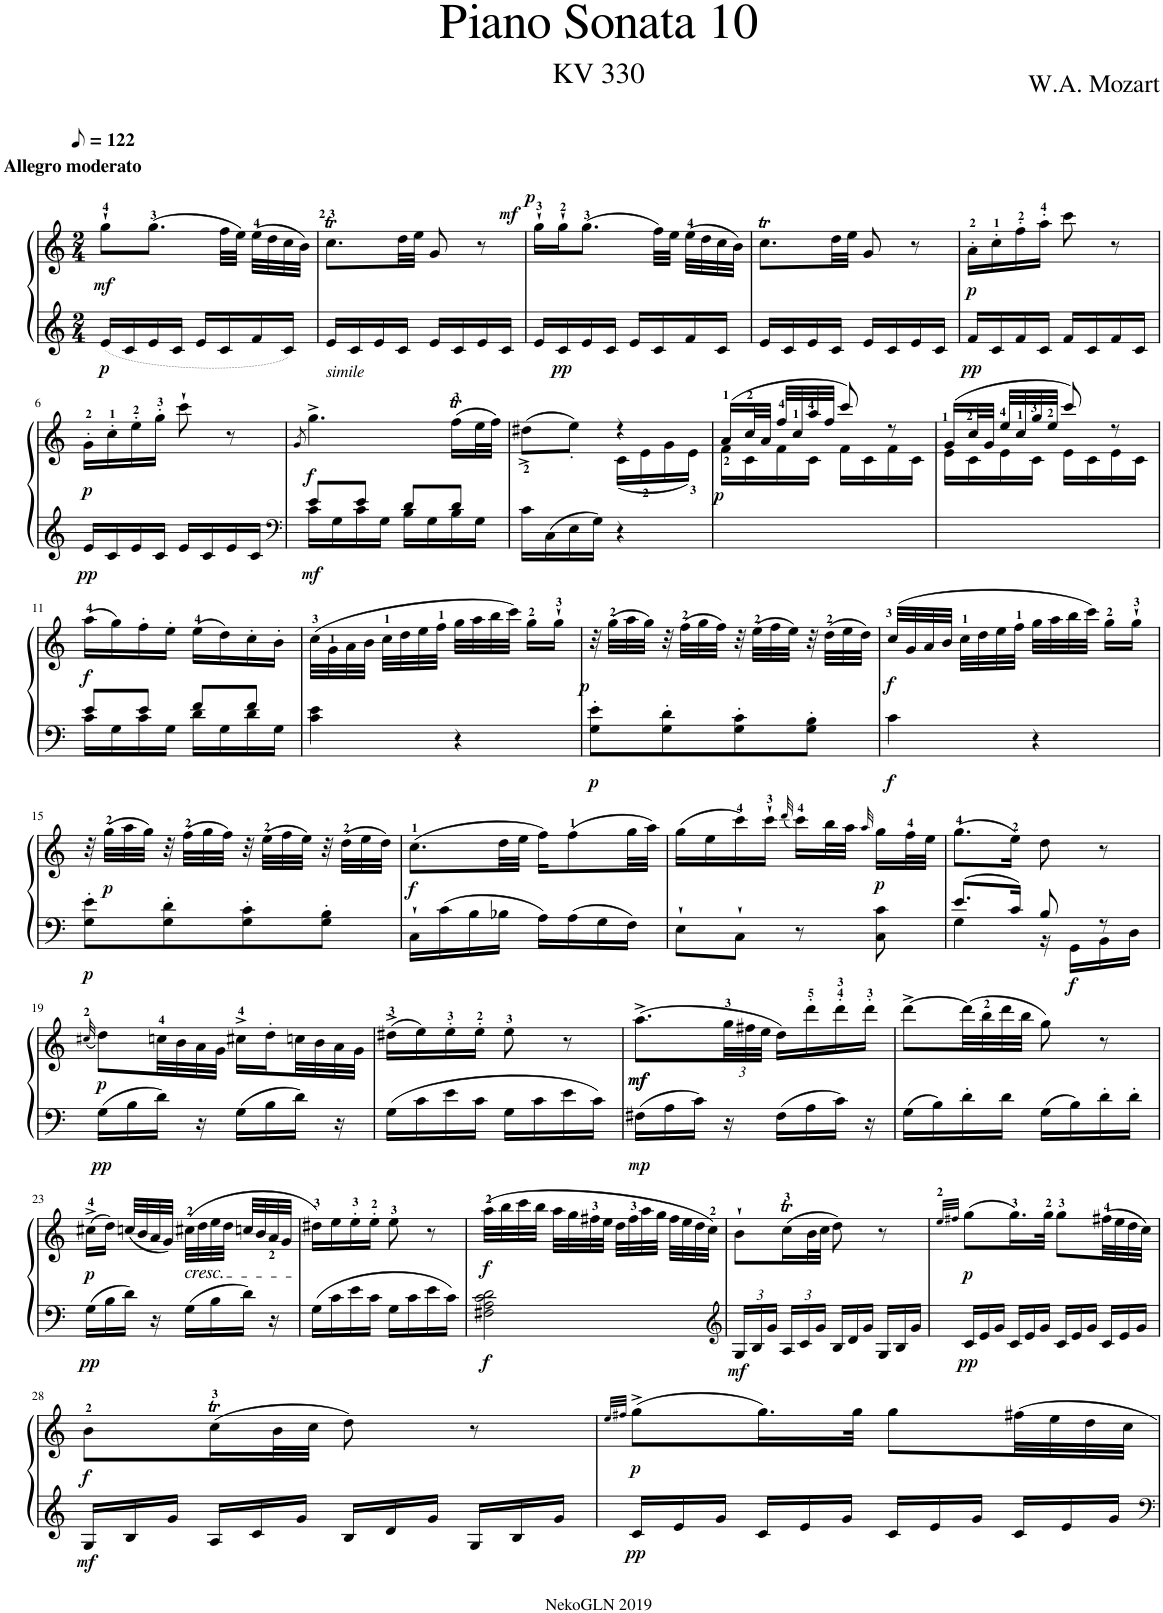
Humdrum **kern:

**kern	**kern	**dynam
*part1	*part1	*part1
*staff2	*staff1	*staff1/2
*I"Piano	*	*
*I'Pno.	*	*
*clefG2	*clefG2	*
*k[]	*k[]	*
*M2/4	*M2/4	*
*MM61	*MM61	*
=1	=1	=1
!	!LO:TX:a:B:t=Allegro moderato	!
!	!	!LO:DY:b=2
!	!	!LO:DY:n=1:b
16e/LL	8gg`\L	p mf
16c/	.	.
16e/	(8.gg\J	.
16c/JJ	.	.
16e/LL	.	.
16c/	32ff\LLL	.
.	32ee\JJJ)	.
16f/	(32ee\LLL	.
.	32dd\	.
16c/JJ	32cc\	.
.	32b\JJJ)	.
=2	=2	=2
*	*^	*
!LO:TX:b:i:t=simile	!	!	!
16e/LL	8.ccT\L	4..ryy	.
16c/	.	.	.
16e/	.	.	.
16c/JJ	32dd\LL	.	.
.	32ee\JJJ	.	.
16e/LL	8g/	.	.
16c/	.	.	.
16e/	8r	.	.
!	!	!	!LO:DY:a
16c/JJ	.	16ryy	mf
=3	=3	=3	=3
!	!	!	!LO:DY:a
*	*v	*v	*
16e/LL	16gg`\LL	p
!	!	!LO:DY:b=2
16c/	16gg`\J	pp
16e/	(8.gg\J	.
16c/JJ	.	.
16e/LL	.	.
16c/	32ff\LLL)	.
.	32ee\JJJ	.
16f/	(32ee\LLL	.
.	32dd\	.
16c/JJ	32cc\	.
.	32b\JJJ)	.
=4	=4	=4
16e/LL	8.ccT\L	.
16c/	.	.
16e/	.	.
16c/JJ	32dd\LL	.
.	32ee\JJJ	.
16e/LL	8g/	.
16c/	.	.
16e/	8r	.
16c/JJ	.	.
=5	=5	=5
!	!	!LO:DY:b=2
!	!	!LO:DY:n=1:b
16f/LL	16a'\LL	pp p
16c/	16cc'\	.
16f/	16ff'\	.
16c/JJ	16aa'\JJ	.
16f/LL	8ccc\	.
16c/	.	.
16f/	8r	.
16c/JJ	.	.
!!LO:LB:g=z
=6	=6	=6
!	!	!LO:DY:b=2
!	!	!LO:DY:n=1:b
16e/LL	16g'\LL	pp p
16c/	16cc'\	.
16e/	16ee'\	.
16c/JJ	16gg'\JJ	.
16e/LL	8ccc`\	.
16c/	.	.
16e/	8r	.
16c/JJ	.	.
=7	=7	=7
*clefF4	*	*
.	8qg/	.
*^	*	*
!	!	!	!LO:DY:b=2
!	!	!	!LO:DY:n=1:b
8e/L	16c\LL	4.gg^\	mf f
.	16G\	.	.
8e/J	16c\	.	.
.	16G\JJ	.	.
8d/L	16B\LL	.	.
.	16G\	.	.
8d/J	16B\	(16ffT\LL	.
.	16G\JJ	32ee\L	.
.	.	32ff\JJJ)	.
*v	*v	*	*
=8	=8	=8
*	*^	*
16c\LL	4ryy	(>8dd#X^\L	.
16C\	.	.	.
16E\	.	8ee'\J)	.
16G\JJ	.	.	.
4r	4r	(16c\LL	.
.	.	16e\	.
.	.	16g\	.
.	.	16e\JJ)	.
=9	=9	=9	=9
!	!	!	!LO:DY:b
2ryy	(16a/LL	16f\LL	p
.	32cc/L	16c\	.
.	32a/JJJ	.	.
.	32ff/LLL	16f\	.
.	32cc/	.	.
.	32aa/	16c\JJ	.
.	32ff/JJJ	.	.
.	8ccc/)	16f\LL	.
.	.	16c\	.
.	8r	16f\	.
.	.	16c\JJ	.
=10	=10	=10	=10
2ryy	(16g/LL	16e\LL	.
.	32cc/L	16c\	.
.	32g/JJJ	.	.
.	32ee/LLL	16e\	.
.	32cc/	.	.
.	32gg/	16c\JJ	.
.	32ee/JJJ	.	.
.	8ccc/)	16e\LL	.
.	.	16c\	.
.	8r	16e\	.
.	.	16c\JJ	.
!!LO:LB:g=z
=11	=11	=11	=11
*^	*	*	*
!	!	!	!	!LO:DY:b
*	*	*v	*v	*
8e/L	16c\LL	(16aa\LL	f
.	16G\	16gg\)	.
8e/J	16c\	16ff'\	.
.	16G\JJ	16ee'\JJ	.
8f/L	16d\LL	(16ee\LL	.
.	16G\	16dd\)	.
8f/J	16d\	16cc'\	.
.	16G\JJ	16b'\JJ	.
*v	*v	*	*
=12	=12	=12
4c\ 4e\	(32cc\LLL	.
.	32g\	.
.	32a\	.
.	32b\JJJ	.
.	32cc\LLL	.
.	32dd\	.
.	32ee\	.
.	32ff\JJJ	.
4r	32gg\LLL	.
.	32aa\	.
.	32bb\	.
.	32ccc\JJJ)	.
.	16gg\LL	.
.	16gg`\JJ	.
=13	=13	=13
!	!	!LO:DY:b=2
!	!	!LO:DY:n=1:b
8G\' 8e\'L	32r	p p
.	(32gg\LLL	.
.	32aa\	.
.	32gg\JJJ)	.
8G\' 8d\'	32r	.
.	(32ff\LLL	.
.	32gg\	.
.	32ff\JJJ)	.
8G\' 8c\'	32r	.
.	(32ee\LLL	.
.	32ff\	.
.	32ee\JJJ)	.
8G\' 8B\'J	32r	.
.	(32dd\LLL	.
.	32ee\	.
.	32dd\JJJ)	.
=14	=14	=14
!	!	!LO:DY:b=2
!	!	!LO:DY:n=1:b
4c\	(32cc/LLL	f f
.	32g/	.
.	32a/	.
.	32b/JJJ	.
.	32cc\LLL	.
.	32dd\	.
.	32ee\	.
.	32ff\JJJ	.
4r	32gg\LLL	.
.	32aa\	.
.	32bb\	.
.	32ccc\JJJ)	.
.	16gg\LL	.
.	16gg`\JJ	.
!!LO:LB:g=z
=15	=15	=15
!	!	!LO:DY:b=2
8G\' 8e\'L	32r	p
!	!	!LO:DY:b
.	(32gg\LLL	p
.	32aa\	.
.	32gg\JJJ)	.
8G\' 8d\'	32r	.
.	(32ff\LLL	.
.	32gg\	.
.	32ff\JJJ)	.
8G\' 8c\'	32r	.
.	(32ee\LLL	.
.	32ff\	.
.	32ee\JJJ)	.
8G\' 8B\'J	32r	.
.	(32dd\LLL	.
.	32ee\	.
.	32dd\JJJ)	.
=16	=16	=16
!	!	!LO:DY:b
16C`\LL	(8.cc\L	f
16c\	.	.
16B\	.	.
16B-X\JJ	32dd\LL	.
.	32ee\JJJ	.
16A\LL	16ff\KL)	.
16A\	(8ff\	.
16G\	.	.
16F\JJ	32gg\LL	.
.	32aa\JJJ)	.
=17	=17	=17
8E`\L	(16gg\LL	.
.	16ee\	.
8C`\J	16ccc\)	.
.	16ccc`\JJ	.
.	(32qddd/	.
8r	16ccc\LL)	.
.	32bb\L	.
.	32aa\JJJ	.
.	32qaa/	.
!	!	!LO:DY:b
8C\ 8c\	16gg\LL	p
.	32ff\L	.
.	32ee\JJJ	.
=18	=18	=18
*^	*	*
8.e/L	4G\	(8.gg\L	.
16c/Jk	.	16ee\Jk)	.
8B/	16r	8dd\	.
!	!	!	!LO:DY:b=2
.	16GG\LL	.	f
8r	16BB\	8r	.
.	16D\JJ	.	.
*v	*v	*	*
!!LO:LB:g=z
=19	=19	=19
.	(32qcc#X/	.
!	!	!LO:DY:b=2
!	!	!LO:DY:n=1:b
16G\LL	8dd\L)	pp p
16B\	.	.
16d\JJ	32ccn\LL	.
.	32b\	.
16r	32a\	.
.	32g\JJJ	.
16G\LL	16cc#X^\LL	.
16B\	16dd'\	.
16d\JJ	32ccn\L	.
.	32b\	.
16r	32a\	.
.	32g\JJJ	.
=20	=20	=20
16G\LL	(16dd#X^\LL	.
16c\	16ee\)	.
16e\	16ee'\	.
16c\JJ	16ee'\JJ	.
16G\LL	8ee\	.
16c\	.	.
16e\	8r	.
16c\JJ	.	.
=21	=21	=21
!	!	!LO:DY:b=2
!	!	!LO:DY:n=1:b
!	!	!LO:DY:n=2:b
16F#X\LL	(8.aa^\L	mp mf mf
16A\	.	.
16c\JJ	.	.
*	*Xbrackettup	*
16r	48gg\LL	.
.	48ff#X\	.
.	48ee\JJJ	.
16F#\LL	16dd\LL)	.
16A\	16ddd'\	.
16c\JJ	16ddd'\	.
16r	16ddd'\JJ	.
=22	=22	=22
16G\LL	[8ddd^\L	.
16B\	.	.
16d'\	(32ddd\LL]	.
.	32bb\	.
16d\JJ	32ddd\	.
.	32bb\JJJ	.
16G\LL	8gg\)	.
16B\	.	.
16d'\	8r	.
16d'\JJ	.	.
!!LO:LB:g=z
=23	=23	=23
!	!	!LO:DY:b=2
!	!	!LO:DY:n=1:b
16G\LL	(16cc#X^\LL	pp p
16B\	16dd\JJ)	.
16d\JJ	(32ccn/LLL	.
.	32b/	.
16r	32a/	.
.	32g/JJJ)	.
!	!LO:TX:b:i:t=cresc.	!
16G\LL	(32cc#X\LLL	.
.	32dd\	.
16B\	32ee\	.
.	32dd\JJJ	.
16d\JJ	32ccn/LLL	.
.	32b/	.
16r	32a/	.
.	32g/JJJ	.
=24	=24	=24
16G\LL	16dd#X\LL)	.
16c\	16ee\	.
16e\	16ee'\	.
16c\JJ	16ee'\JJ	.
16G\LL	8ee\	.
16c\	.	.
16e\	8r	.
16c\JJ	.	.
=25	=25	=25
!	!	!LO:DY:b=2
!	!	!LO:DY:n=1:b
2F#X\ 2A\ 2c\ 2d\	(32aa\LLL	f f
.	32bb\	.
.	32ccc\	.
.	32bb\JJJ	.
.	32aa\LLL	.
.	32gg\	.
.	32ff#X\	.
.	32ee\JJJ	.
.	32dd\LLL	.
.	32ff#\	.
.	32aa\	.
.	32gg\JJJ	.
.	32ff#\LLL	.
.	32ee\	.
.	32dd\	.
.	32cc\JJJ)	.
=26	=26	=26
*clefG2	*	*
*Xbrackettup	*	*
!	!	!LO:DY:b=2
24G/LL	8b`\L	mf
24B/	.	.
24g/JJ	.	.
24A/LL	(16ccT\L	.
24c/	.	.
.	32b\L	.
24g/JJ	.	.
.	32cc\JJJ	.
*Xtuplet	*	*
24B/LL	8dd\)	.
24d/	.	.
24g/JJ	.	.
24G/LL	8r	.
24B/	.	.
24g/JJ	.	.
=27	=27	=27
.	32qee/LLL	.
.	32qff#X/JJJ	.
!	!	!LO:DY:b=2
!	!	!LO:DY:n=1:b
24c/LL	(8gg\L	pp p
24e/	.	.
24g/JJ	.	.
24c/LL	16.gg\L)	.
24e/	.	.
24g/JJ	.	.
.	32gg\JJk	.
24c/LL	8gg\L	.
24e/	.	.
24g/JJ	.	.
24c/LL	(32ff#X\LL	.
.	32ee\	.
24e/	.	.
.	32dd\	.
24g/JJ	.	.
.	32cc\JJJ)	.
!!LO:LB:g=z
=28	=28	=28
!	!	!LO:DY:b=2
!	!	!LO:DY:n=1:b
24G/LL	8b\L	mf f
24B/	.	.
24g/JJ	.	.
24A/LL	(16ccT\L	.
24c/	.	.
.	32b\L	.
24g/JJ	.	.
.	32cc\JJJ	.
24B/LL	8dd\)	.
24d/	.	.
24g/JJ	.	.
24G/LL	8r	.
24B/	.	.
24g/JJ	.	.
=29	=29	=29
.	32qee/LLL	.
.	32qff#X/JJJ	.
!	!	!LO:DY:b=2
!	!	!LO:DY:n=1:b
24c/LL	(8gg^\L	pp p
24e/	.	.
24g/JJ	.	.
24c/LL	16.gg\L)	.
24e/	.	.
24g/JJ	.	.
.	32gg\JJk	.
24c/LL	8gg\L	.
24e/	.	.
24g/JJ	.	.
24c/LL	32ff#X\LL	.
.	32ee\	.
24e/	.	.
.	32dd\	.
24g/JJ	.	.
.	32cc\JJJ	.
=	=	=
*-	*-	*-
